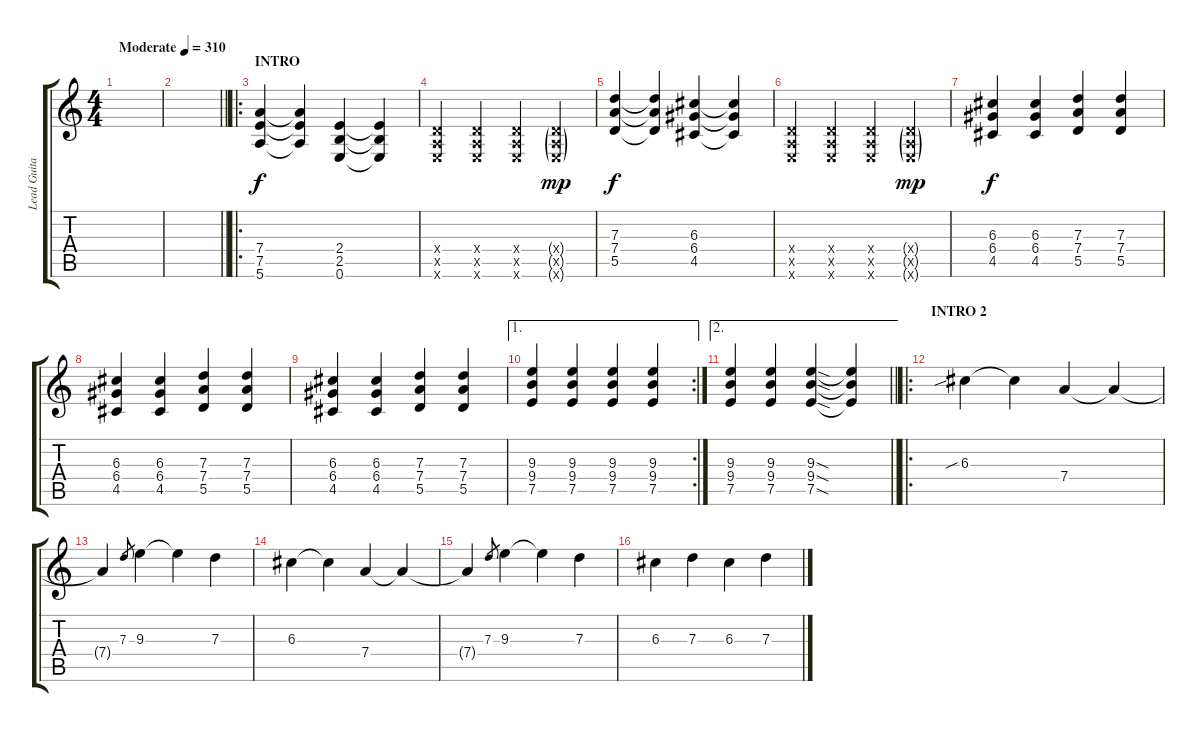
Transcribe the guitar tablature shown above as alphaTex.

\track ("Lead Guitar" "Lead Guita") {instrument overdrivenguitar}
\staff {score tabs}
\tuning (E4 B3 G3 D3 A2 E2) {hide}
\ts (4 4)
\tempo (310 "Moderate")
\clef g2
\ks c
|
\barLineRight lightlight
|
\ro
\section ("" "INTRO")
(7.4 7.5 5.6).4 (7.4{t} 7.5{t} 5.6{t}).4 (2.4 2.5 0.6).4 (2.4{t} 2.5{t} 0.6{t}).4 |
(0.4{x} 0.5{x} 0.6{x}).4 (0.4{x} 0.5{x} 0.6{x}).4 (0.4{x} 0.5{x} 0.6{x}).4 (0.4{g x} 0.5{g x} 0.6{g x}).4{dy mp} |
(7.3 7.4 5.5).4{dy f} (7.3{t} 7.4{t} 5.5{t}).4 (6.3 6.4 4.5).4 (6.3{t} 6.4{t} 4.5{t}).4 |
(0.4{x} 0.5{x} 0.6{x}).4 (0.4{x} 0.5{x} 0.6{x}).4 (0.4{x} 0.5{x} 0.6{x}).4 (0.4{g x} 0.5{g x} 0.6{g x}).4{dy mp} |
(6.3 6.4 4.5).4{dy f} (6.3 6.4 4.5).4 (7.3 7.4 5.5).4 (7.3 7.4 5.5).4 |
(6.3 6.4 4.5).4 (6.3 6.4 4.5).4 (7.3 7.4 5.5).4 (7.3 7.4 5.5).4 |
(6.3 6.4 4.5).4 (6.3 6.4 4.5).4 (7.3 7.4 5.5).4 (7.3 7.4 5.5).4 |
\ae 1
\rc 2
(9.3 9.4 7.5).4 (9.3 9.4 7.5).4 (9.3 9.4 7.5).4 (9.3 9.4 7.5).4 |
\ae 2
\barLineRight lightlight
(9.3 9.4 7.5).4 (9.3 9.4 7.5).4 (9.3{sod} 9.4{sod} 7.5{sod}).4 (9.3{t} 9.4{t} 7.5{t}).4 |
\ro
\section ("" "INTRO 2")
6.3{sib}.4 6.3{t}.4 7.4.4 7.4{t}.4 |
7.4{t}.4 7.3.8{gr} 9.3.4 9.3{t}.4 7.3.4 |
6.3.4 6.3{t}.4 7.4.4 7.4{t}.4 |
7.4{t}.4 7.3.8{gr} 9.3.4 9.3{t}.4 7.3.4 |
6.3.4 7.3.4 6.3.4 7.3.4
